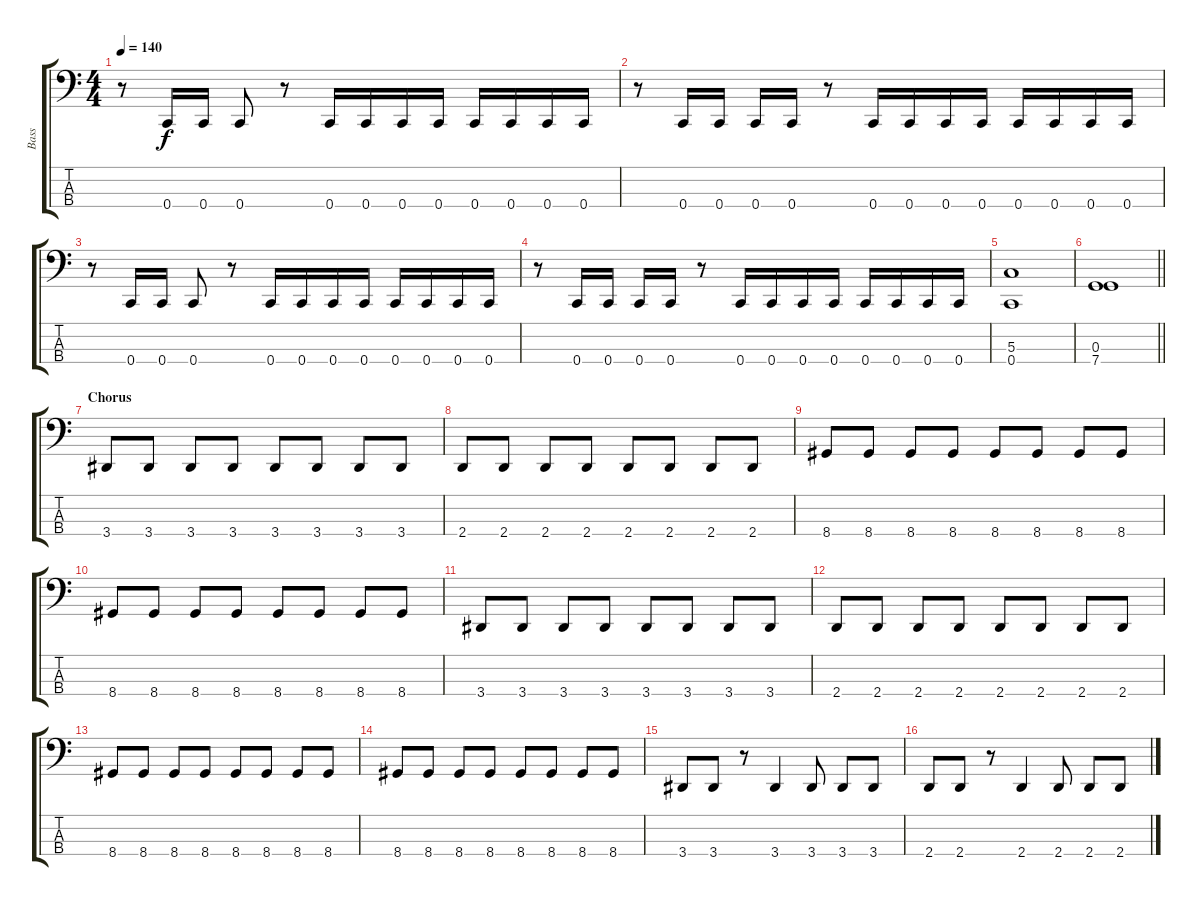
\track ("Bass" "Bass") {instrument electricbasspick}
\staff {score tabs}
\tuning (F2 C2 G1 C1) {hide}
\ts (4 4)
\tempo 140
\clef f4
\ks c
r.8{dy f} 0.4.16 0.4.16 0.4.8 r.8 0.4.16 0.4.16 0.4.16 0.4.16 0.4.16 0.4.16 0.4.16 0.4.16 |
r.8 0.4.16 0.4.16 0.4.16 0.4.16 r.8 0.4.16 0.4.16 0.4.16 0.4.16 0.4.16 0.4.16 0.4.16 0.4.16 |
r.8 0.4.16 0.4.16 0.4.8 r.8 0.4.16 0.4.16 0.4.16 0.4.16 0.4.16 0.4.16 0.4.16 0.4.16 |
r.8 0.4.16 0.4.16 0.4.16 0.4.16 r.8 0.4.16 0.4.16 0.4.16 0.4.16 0.4.16 0.4.16 0.4.16 0.4.16 |
(5.3 0.4).1 |
\barLineRight lightlight
(0.3 7.4).1 |
\section ("" "Chorus")
3.4.8 3.4.8 3.4.8 3.4.8 3.4.8 3.4.8 3.4.8 3.4.8 |
2.4.8 2.4.8 2.4.8 2.4.8 2.4.8 2.4.8 2.4.8 2.4.8 |
8.4.8 8.4.8 8.4.8 8.4.8 8.4.8 8.4.8 8.4.8 8.4.8 |
8.4.8 8.4.8 8.4.8 8.4.8 8.4.8 8.4.8 8.4.8 8.4.8 |
3.4.8 3.4.8 3.4.8 3.4.8 3.4.8 3.4.8 3.4.8 3.4.8 |
2.4.8 2.4.8 2.4.8 2.4.8 2.4.8 2.4.8 2.4.8 2.4.8 |
8.4.8 8.4.8 8.4.8 8.4.8 8.4.8 8.4.8 8.4.8 8.4.8 |
8.4.8 8.4.8 8.4.8 8.4.8 8.4.8 8.4.8 8.4.8 8.4.8 |
3.4.8 3.4.8 r.8 3.4.4 3.4.8 3.4.8 3.4.8 |
2.4.8 2.4.8 r.8 2.4.4 2.4.8 2.4.8 2.4.8
